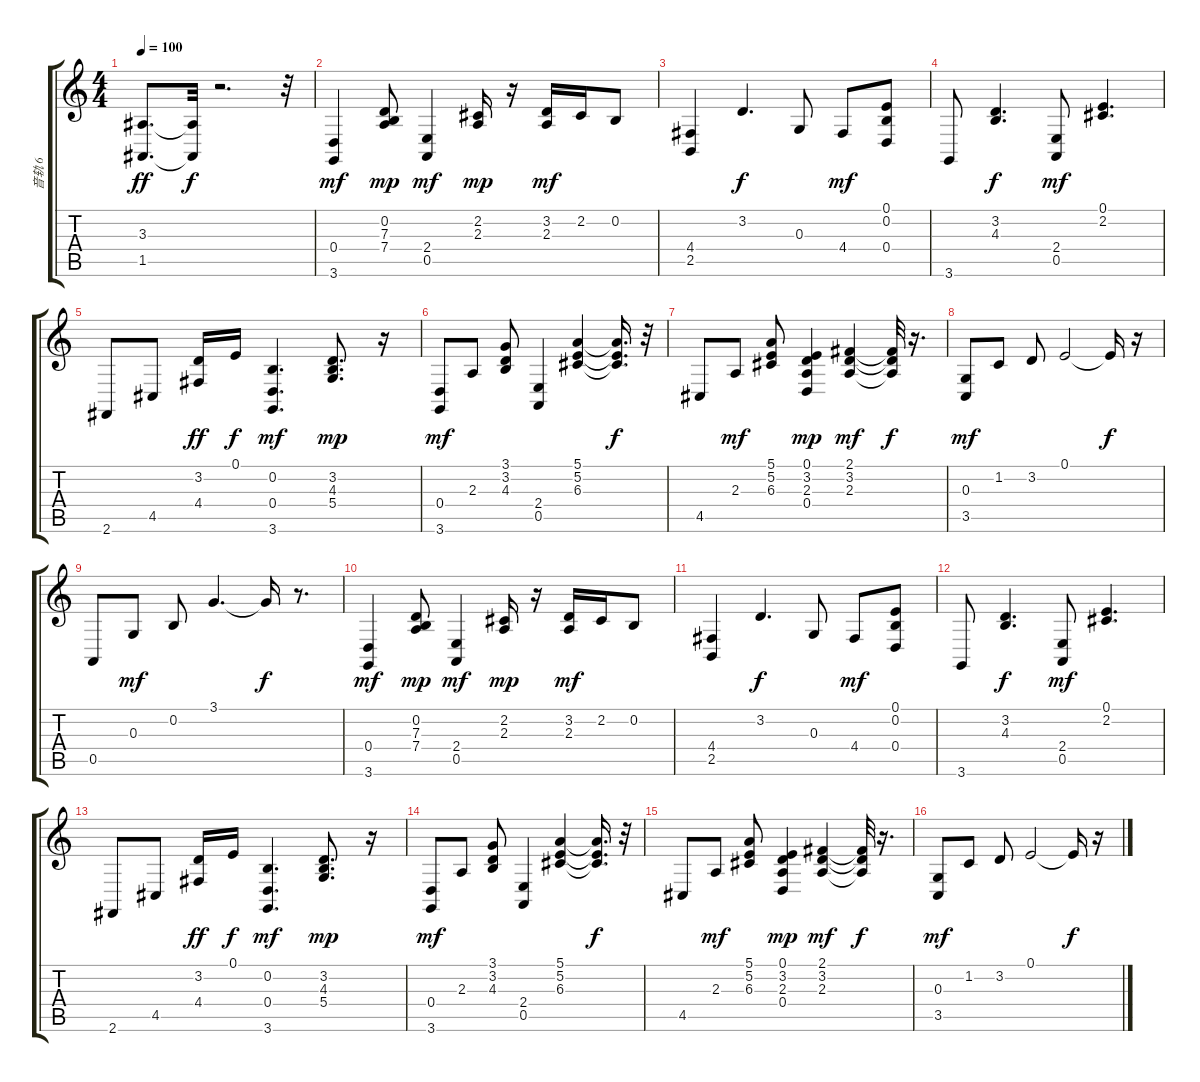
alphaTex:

\track ("音轨 6" "音轨 6") {instrument electricpiano2}
\staff {score tabs}
\tuning (E4 B3 G3 D3 A2 E2) {hide}
\ts (4 4)
\tempo 100
\clef g2
\ks c
(3.3 1.5).8{d dy ff} (3.3{t} 1.5{t}).32{dy f} r.2{d} r.32 |
(0.4 3.6).4{dy mf} (0.2 7.3 7.4).8{dy mp} (2.4 0.5).4{dy mf} (2.2 2.3).16{dy mp} r.16 (3.2 2.3).16{dy mf} 2.2.16 0.2.8 |
(4.4 2.5).4 3.2.4{d dy f} 0.3.8 4.4.8{dy mf} (0.1 0.2 0.4).8 |
3.6.8 (3.2 4.3).4{d dy f} (2.4 0.5).8{dy mf} (0.1 2.2).4{d} |
2.6.8 4.5.8 (3.2 4.4).16{dy ff} 0.1.16{dy f} (0.2 0.4 3.6).4{d dy mf} (3.2 4.3 5.4).8{d dy mp} r.16 |
(0.4 3.6).8{dy mf} 2.3.8 (3.1 3.2 4.3).8 (2.4 0.5).4 (5.1 5.2 6.3).4 (5.1{t} 5.2{t} 6.3{t}).16{d dy f} r.32 |
4.5.8 2.3.8{dy mf} (5.1 5.2 6.3).8 (0.1 3.2 2.3 0.4).4{dy mp} (2.1 3.2 2.3).4{dy mf} (2.1{t} 3.2{t} 2.3{t}).32{dy f} r.16{d} |
(0.3 3.5).8{dy mf} 1.2.8 3.2.8 0.1.2 0.1{t}.16{dy f} r.16 |
0.5.8 0.3.8{dy mf} 0.2.8 3.1.4{d} 3.1{t}.16{dy f} r.8{d} |
(0.4 3.6).4{dy mf} (0.2 7.3 7.4).8{dy mp} (2.4 0.5).4{dy mf} (2.2 2.3).16{dy mp} r.16 (3.2 2.3).16{dy mf} 2.2.16 0.2.8 |
(4.4 2.5).4 3.2.4{d dy f} 0.3.8 4.4.8{dy mf} (0.1 0.2 0.4).8 |
3.6.8 (3.2 4.3).4{d dy f} (2.4 0.5).8{dy mf} (0.1 2.2).4{d} |
2.6.8 4.5.8 (3.2 4.4).16{dy ff} 0.1.16{dy f} (0.2 0.4 3.6).4{d dy mf} (3.2 4.3 5.4).8{d dy mp} r.16 |
(0.4 3.6).8{dy mf} 2.3.8 (3.1 3.2 4.3).8 (2.4 0.5).4 (5.1 5.2 6.3).4 (5.1{t} 5.2{t} 6.3{t}).16{d dy f} r.32 |
4.5.8 2.3.8{dy mf} (5.1 5.2 6.3).8 (0.1 3.2 2.3 0.4).4{dy mp} (2.1 3.2 2.3).4{dy mf} (2.1{t} 3.2{t} 2.3{t}).32{dy f} r.16{d} |
(0.3 3.5).8{dy mf} 1.2.8 3.2.8 0.1.2 0.1{t}.16{dy f} r.16
